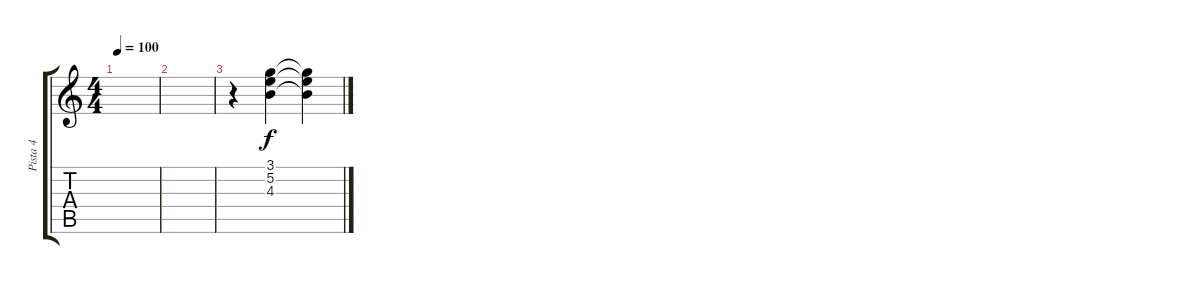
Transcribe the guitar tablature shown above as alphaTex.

\track ("Pista 4" "Pista 4") {instrument distortionguitar}
\staff {score tabs}
\tuning (E4 B3 G3 D3 A2 E2) {hide}
\ts (4 4)
\tempo 100
\clef g2
\ks c
|
|
r.4 (3.1 5.2 4.3).4 (3.1{t} 5.2{t} 4.3{t}).4
